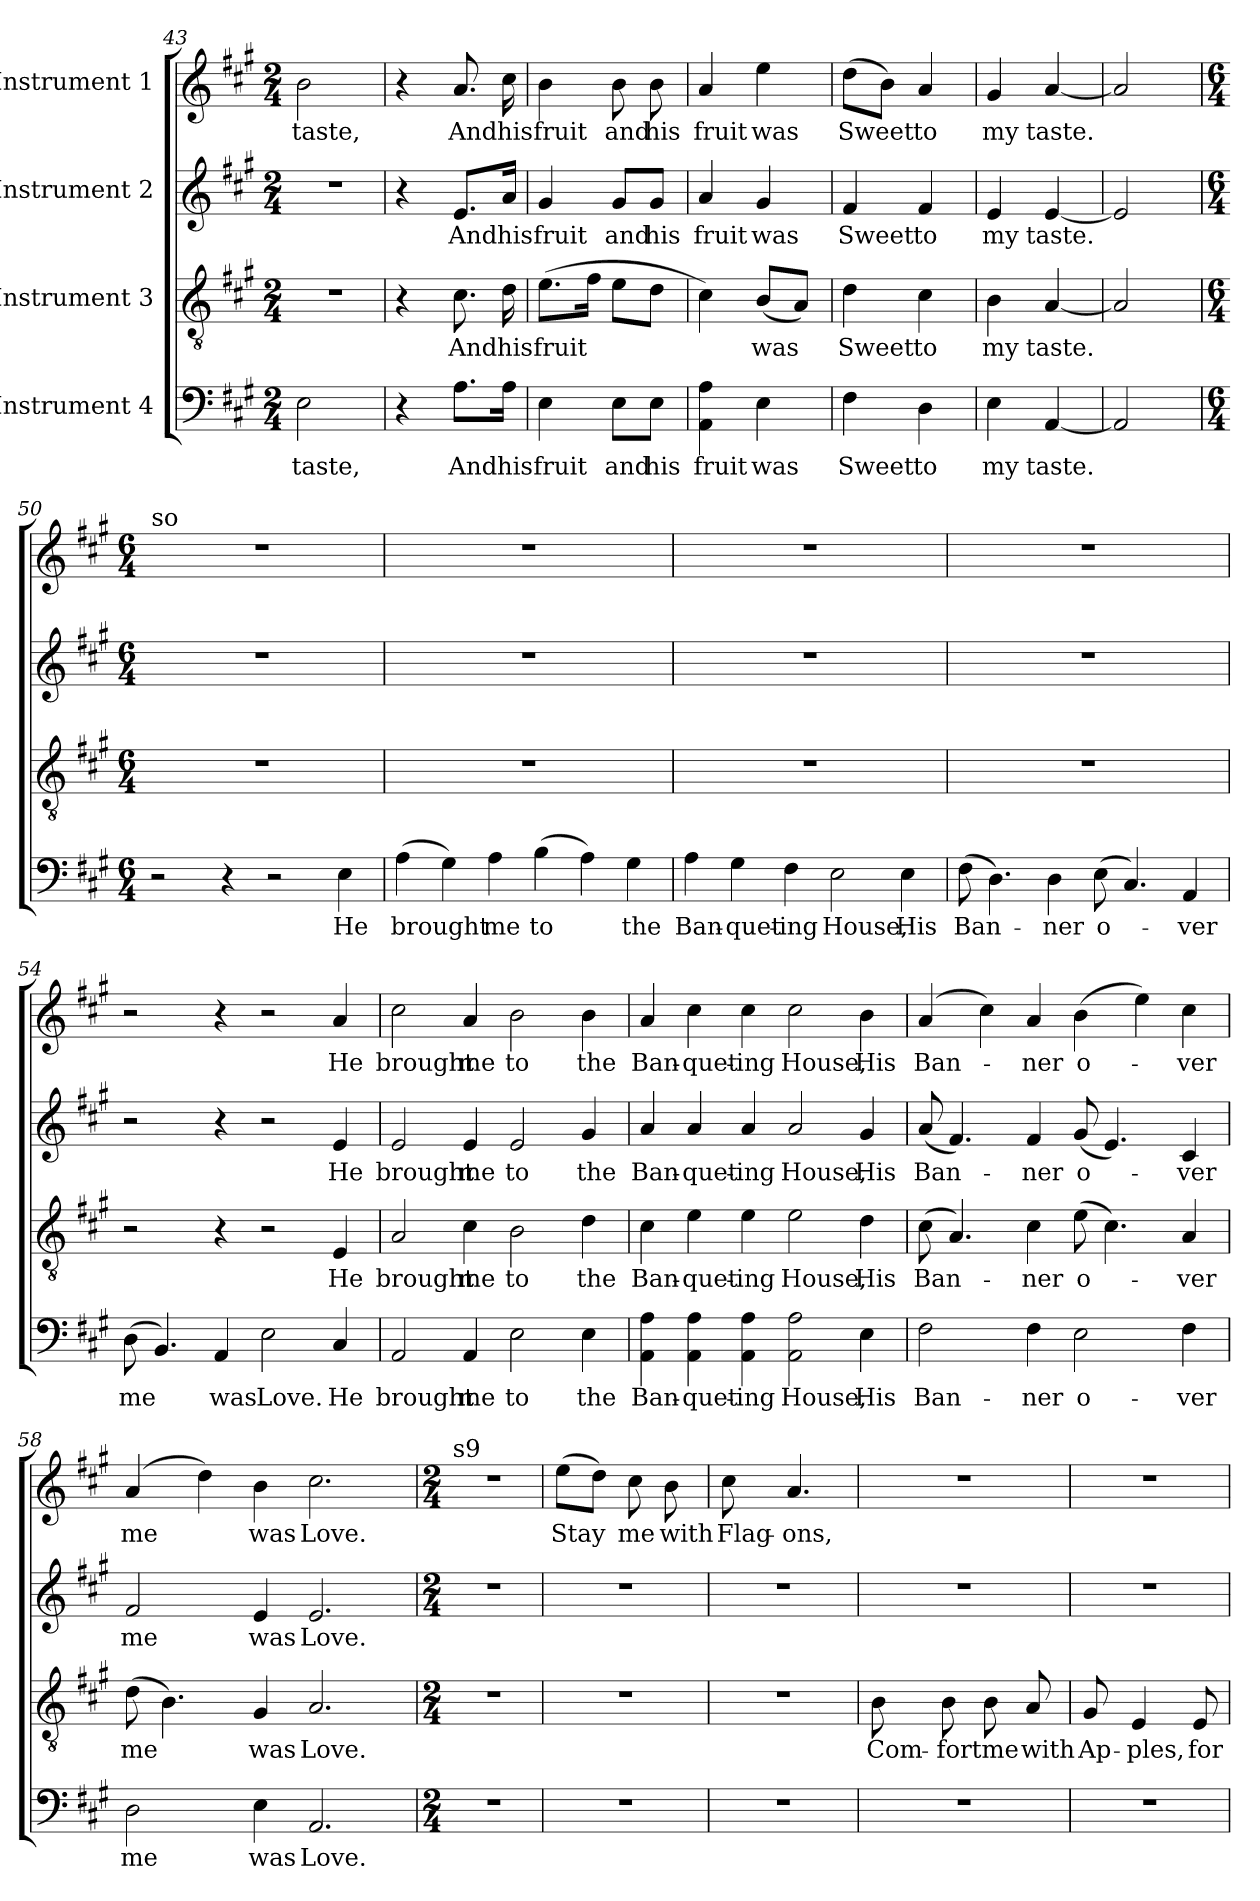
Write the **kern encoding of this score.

**kern	**text	**kern	**text	**kern	**text	**kern	**text
*part4	*part4	*part3	*part3	*part2	*part2	*part1	*part1
*staff4	*staff4	*staff3	*staff3	*staff2	*staff2	*staff1	*staff1
*I"Instrument 4	*	*I"Instrument 3	*	*I"Instrument 2	*	*I"Instrument 1	*
*clefF4	*	*clefGv2	*	*clefG2	*	*clefG2	*
*k[f#c#g#]	*	*k[f#c#g#]	*	*k[f#c#g#]	*	*k[f#c#g#]	*
*A:	*	*A:	*	*A:	*	*A:	*
*M2/4	*	*M2/4	*	*M2/4	*	*M2/4	*
=43	=43	=43	=43	=43	=43	=43	=43
!	!LO:LY:b:cj	!LO:N:vis=1	!	!LO:N:vis=1	!	!	!LO:LY:b:cj
2E\	taste,	2r	.	2r	.	2b\	taste,
=44	=44	=44	=44	=44	=44	=44	=44
4r	.	4r	.	4r	.	4r	.
!	!LO:LY:b:cj	!	!LO:LY:b:cj	!	!LO:LY:b:cj	!	!LO:LY:b:cj
8.A\L	And	8.c#\	And	8.e/L	And	8.a/	And
!	!LO:LY:b:cj	!	!LO:LY:b:cj	!	!LO:LY:b:cj	!	!LO:LY:b:cj
16A\Jk	his	16d\	his	16a/Jk	his	16cc#\	his
=45	=45	=45	=45	=45	=45	=45	=45
!	!LO:LY:b:cj	!	!LO:LY:b	!	!LO:LY:b:cj	!	!LO:LY:b:cj
4E\	fruit	(>8.e\L	fruit	4g#/	fruit	4b\	fruit
.	.	16f#\J	.	.	.	.	.
!	!LO:LY:b:cj	!	!	!	!LO:LY:b:cj	!	!LO:LY:b:cj
8E\L	and	8e\L	.	8g#/L	and	8b\	and
!	!LO:LY:b:cj	!	!	!	!LO:LY:b:cj	!	!LO:LY:b:cj
8E\J	his	8d\J	.	8g#/J	his	8b\	his
=46	=46	=46	=46	=46	=46	=46	=46
!	!LO:LY:b:cj	!	!	!	!LO:LY:b:cj	!	!LO:LY:b:cj
4A\ 4AA\	fruit	4c#\)	.	4a/	fruit	4a/	fruit
!	!LO:LY:b:cj	!	!LO:LY:b	!	!LO:LY:b:cj	!	!LO:LY:b:cj
4E\	was	(<8B/L	was	4g#/	was	4ee\	was
.	.	8A/J)	.	.	.	.	.
=47	=47	=47	=47	=47	=47	=47	=47
!	!LO:LY:b:cj	!	!LO:LY:b:cj	!	!LO:LY:b:cj	!	!LO:LY:b
4F#\	Sweet	4d\	Sweet	4f#/	Sweet	(>8dd\L	Sweet
.	.	.	.	.	.	8b\J)	.
!	!LO:LY:b:cj	!	!LO:LY:b:cj	!	!LO:LY:b:cj	!	!LO:LY:b:cj
4D\	to	4c#\	to	4f#/	to	4a/	to
=48	=48	=48	=48	=48	=48	=48	=48
!	!LO:LY:b:cj	!	!LO:LY:b:cj	!	!LO:LY:b:cj	!	!LO:LY:b:cj
4E\	my	4B\	my	4e/	my	4g#/	my
!	!LO:LY:b	!	!LO:LY:b	!	!LO:LY:b	!	!LO:LY:b
[<4AA/	taste.	[<4A/	taste.	[<4e/	taste.	[<4a/	taste.
=49	=49	=49	=49	=49	=49	=49	=49
2AA/]	.	2A/]	.	2e/]	.	2a/]	.
!!LO:LB:g=z
=50	=50	=50	=50	=50	=50	=50	=50
*M6/4	*	*M6/4	*	*M6/4	*	*M6/4	*
!	!	!	!	!	!	!LO:TX:a:t=so	!
!	!	!LO:N:vis=1	!	!LO:N:vis=1	!	!LO:N:vis=1	!
2r	.	1.r	.	1.r	.	1.r	.
4r	.	.	.	.	.	.	.
2r	.	.	.	.	.	.	.
!	!LO:LY:b:cj	!	!	!	!	!	!
4E\	He	.	.	.	.	.	.
=51	=51	=51	=51	=51	=51	=51	=51
!	!LO:LY:b	!LO:N:vis=1	!	!LO:N:vis=1	!	!LO:N:vis=1	!
(>4A\	brought	1.r	.	1.r	.	1.r	.
4G#\)	.	.	.	.	.	.	.
!	!LO:LY:b:cj	!	!	!	!	!	!
4A\	me	.	.	.	.	.	.
!	!LO:LY:b:cj	!	!	!	!	!	!
(>4B\	to	.	.	.	.	.	.
4A\)	.	.	.	.	.	.	.
!	!LO:LY:b:cj	!	!	!	!	!	!
4G#\	the	.	.	.	.	.	.
=52	=52	=52	=52	=52	=52	=52	=52
!	!LO:LY:b	!LO:N:vis=1	!	!LO:N:vis=1	!	!LO:N:vis=1	!
4A\	Ban-	1.r	.	1.r	.	1.r	.
!	!LO:LY:b:cj	!	!	!	!	!	!
4G#\	-quet-	.	.	.	.	.	.
!	!LO:LY:b:rj	!	!	!	!	!	!
4F#\	-ing	.	.	.	.	.	.
!	!LO:LY:b:cj	!	!	!	!	!	!
2E\	House,	.	.	.	.	.	.
!	!LO:LY:b:cj	!	!	!	!	!	!
4E\	His	.	.	.	.	.	.
=53	=53	=53	=53	=53	=53	=53	=53
!	!LO:LY:b	!LO:N:vis=1	!	!LO:N:vis=1	!	!LO:N:vis=1	!
(>8F#\	Ban-	1.r	.	1.r	.	1.r	.
4.D\)	.	.	.	.	.	.	.
!	!LO:LY:b:cj	!	!	!	!	!	!
4D\	-ner	.	.	.	.	.	.
!	!LO:LY:b:cj	!	!	!	!	!	!
(>8E\	o-	.	.	.	.	.	.
4.C#/)	.	.	.	.	.	.	.
!	!LO:LY:b:cj	!	!	!	!	!	!
4AA/	-ver	.	.	.	.	.	.
=54	=54	=54	=54	=54	=54	=54	=54
!	!LO:LY:b	!	!	!	!	!	!
(>8D\	me	2r	.	2r	.	2r	.
4.BB/)	.	.	.	.	.	.	.
!	!LO:LY:b:cj	!	!	!	!	!	!
4AA/	was	4r	.	4r	.	4r	.
!	!LO:LY:b:cj	!	!	!	!	!	!
2E\	Love.	2r	.	2r	.	2r	.
!	!LO:LY:b:cj	!	!LO:LY:b:cj	!	!LO:LY:b:cj	!	!LO:LY:b:cj
4C#/	He	4E/	He	4e/	He	4a/	He
!!LO:PB:g=z
=55	=55	=55	=55	=55	=55	=55	=55
!	!LO:LY:b:cj	!	!LO:LY:b:cj	!	!LO:LY:b:cj	!	!LO:LY:b:cj
2AA/	brought	2A/	brought	2e/	brought	2cc#\	brought
!	!LO:LY:b:cj	!	!LO:LY:b:cj	!	!LO:LY:b:cj	!	!LO:LY:b:cj
4AA/	me	4c#\	me	4e/	me	4a/	me
!	!LO:LY:b:cj	!	!LO:LY:b:cj	!	!LO:LY:b:cj	!	!LO:LY:b:cj
2E\	to	2B\	to	2e/	to	2b\	to
!	!LO:LY:b:cj	!	!LO:LY:b:cj	!	!LO:LY:b:cj	!	!LO:LY:b:cj
4E\	the	4d\	the	4g#/	the	4b\	the
=56	=56	=56	=56	=56	=56	=56	=56
!	!LO:LY:b	!	!LO:LY:b	!	!LO:LY:b	!	!LO:LY:b
4A\ 4AA\	Ban-	4c#\	Ban-	4a/	Ban-	4a/	Ban-
!	!LO:LY:b:rj	!	!LO:LY:b:rj	!	!LO:LY:b:rj	!	!LO:LY:b:rj
4A\ 4AA\	-quet-	4e\	-quet-	4a/	-quet-	4cc#\	-quet-
!	!LO:LY:b:cj	!	!LO:LY:b:cj	!	!LO:LY:b:cj	!	!LO:LY:b:cj
4A\ 4AA\	-ing	4e\	-ing	4a/	-ing	4cc#\	-ing
!	!LO:LY:b:cj	!	!LO:LY:b:cj	!	!LO:LY:b:cj	!	!LO:LY:b:cj
2A\ 2AA\	House,	2e\	House,	2a/	House,	2cc#\	House,
!	!LO:LY:b:cj	!	!LO:LY:b:cj	!	!LO:LY:b:cj	!	!LO:LY:b:cj
4E\	His	4d\	His	4g#/	His	4b\	His
=57	=57	=57	=57	=57	=57	=57	=57
!	!LO:LY:b:cj	!	!LO:LY:b	!	!LO:LY:b	!	!LO:LY:b
2F#\	Ban-	(>8c#\	Ban-	(<8a/	Ban-	(>4a/	Ban-
.	.	4.A/)	.	4.f#/)	.	.	.
.	.	.	.	.	.	4cc#\)	.
!	!LO:LY:b:cj	!	!LO:LY:b:cj	!	!LO:LY:b:cj	!	!LO:LY:b:cj
4F#\	-ner	4c#\	-ner	4f#/	-ner	4a/	-ner
!	!LO:LY:b:cj	!	!LO:LY:b:cj	!	!LO:LY:b:cj	!	!LO:LY:b:cj
2E\	o-	(>8e\	o-	(<8g#/	o-	(>4b\	o-
.	.	4.c#\)	.	4.e/)	.	.	.
.	.	.	.	.	.	4ee\)	.
!	!LO:LY:b:cj	!	!LO:LY:b:cj	!	!LO:LY:b:cj	!	!LO:LY:b:cj
4F#\	-ver	4A/	-ver	4c#/	-ver	4cc#\	-ver
=58	=58	=58	=58	=58	=58	=58	=58
!	!LO:LY:b:cj	!	!LO:LY:b	!	!LO:LY:b:cj	!	!LO:LY:b
2D\	me	(>8d\	me	2f#/	me	(>4a/	me
.	.	4.B\)	.	.	.	.	.
.	.	.	.	.	.	4dd\)	.
!	!LO:LY:b:cj	!	!LO:LY:b:cj	!	!LO:LY:b:cj	!	!LO:LY:b:cj
4E\	was	4G#/	was	4e/	was	4b\	was
!	!LO:LY:b:cj	!	!LO:LY:b:cj	!	!LO:LY:b:cj	!	!LO:LY:b:cj
2.AA/	Love.	2.A/	Love.	2.e/	Love.	2.cc#\	Love.
!!LO:LB:g=z
=59	=59	=59	=59	=59	=59	=59	=59
*M2/4	*	*M2/4	*	*M2/4	*	*M2/4	*
!	!	!	!	!	!	!LO:TX:a:t=s9	!
!LO:N:vis=1	!	!LO:N:vis=1	!	!LO:N:vis=1	!	!LO:N:vis=1	!
2r	.	2r	.	2r	.	2r	.
=60	=60	=60	=60	=60	=60	=60	=60
!LO:N:vis=1	!	!LO:N:vis=1	!	!LO:N:vis=1	!	!	!LO:LY:b
2r	.	2r	.	2r	.	(>8ee\L	Stay
.	.	.	.	.	.	8dd\J)	.
!	!	!	!	!	!	!	!LO:LY:b:cj
.	.	.	.	.	.	8cc#\	me
!	!	!	!	!	!	!	!LO:LY:b:cj
.	.	.	.	.	.	8b\	with
=61	=61	=61	=61	=61	=61	=61	=61
!LO:N:vis=1	!	!LO:N:vis=1	!	!LO:N:vis=1	!	!	!LO:LY:b
2r	.	2r	.	2r	.	8cc#\	Flag-
!	!	!	!	!	!	!	!LO:LY:b:rj
.	.	.	.	.	.	4.a/	-ons,
=62	=62	=62	=62	=62	=62	=62	=62
!LO:N:vis=1	!	!	!LO:LY:b	!LO:N:vis=1	!	!LO:N:vis=1	!
2r	.	8B\	Com-	2r	.	2r	.
!	!	!	!LO:LY:b:cj	!	!	!	!
.	.	8B\	-fortme	.	.	.	.
.	.	8B\	.	.	.	.	.
!	!	!	!LO:LY:b:cj	!	!	!	!
.	.	8A/	with	.	.	.	.
=63	=63	=63	=63	=63	=63	=63	=63
!LO:N:vis=1	!	!	!LO:LY:b	!LO:N:vis=1	!	!LO:N:vis=1	!
2r	.	8G#/	Ap-	2r	.	2r	.
!	!	!	!LO:LY:b:cj	!	!	!	!
.	.	4E/	-ples,	.	.	.	.
!	!	!	!LO:LY:b:cj	!	!	!	!
.	.	8E/	for	.	.	.	.
=	=	=	=	=	=	=	=
*-	*-	*-	*-	*-	*-	*-	*-
